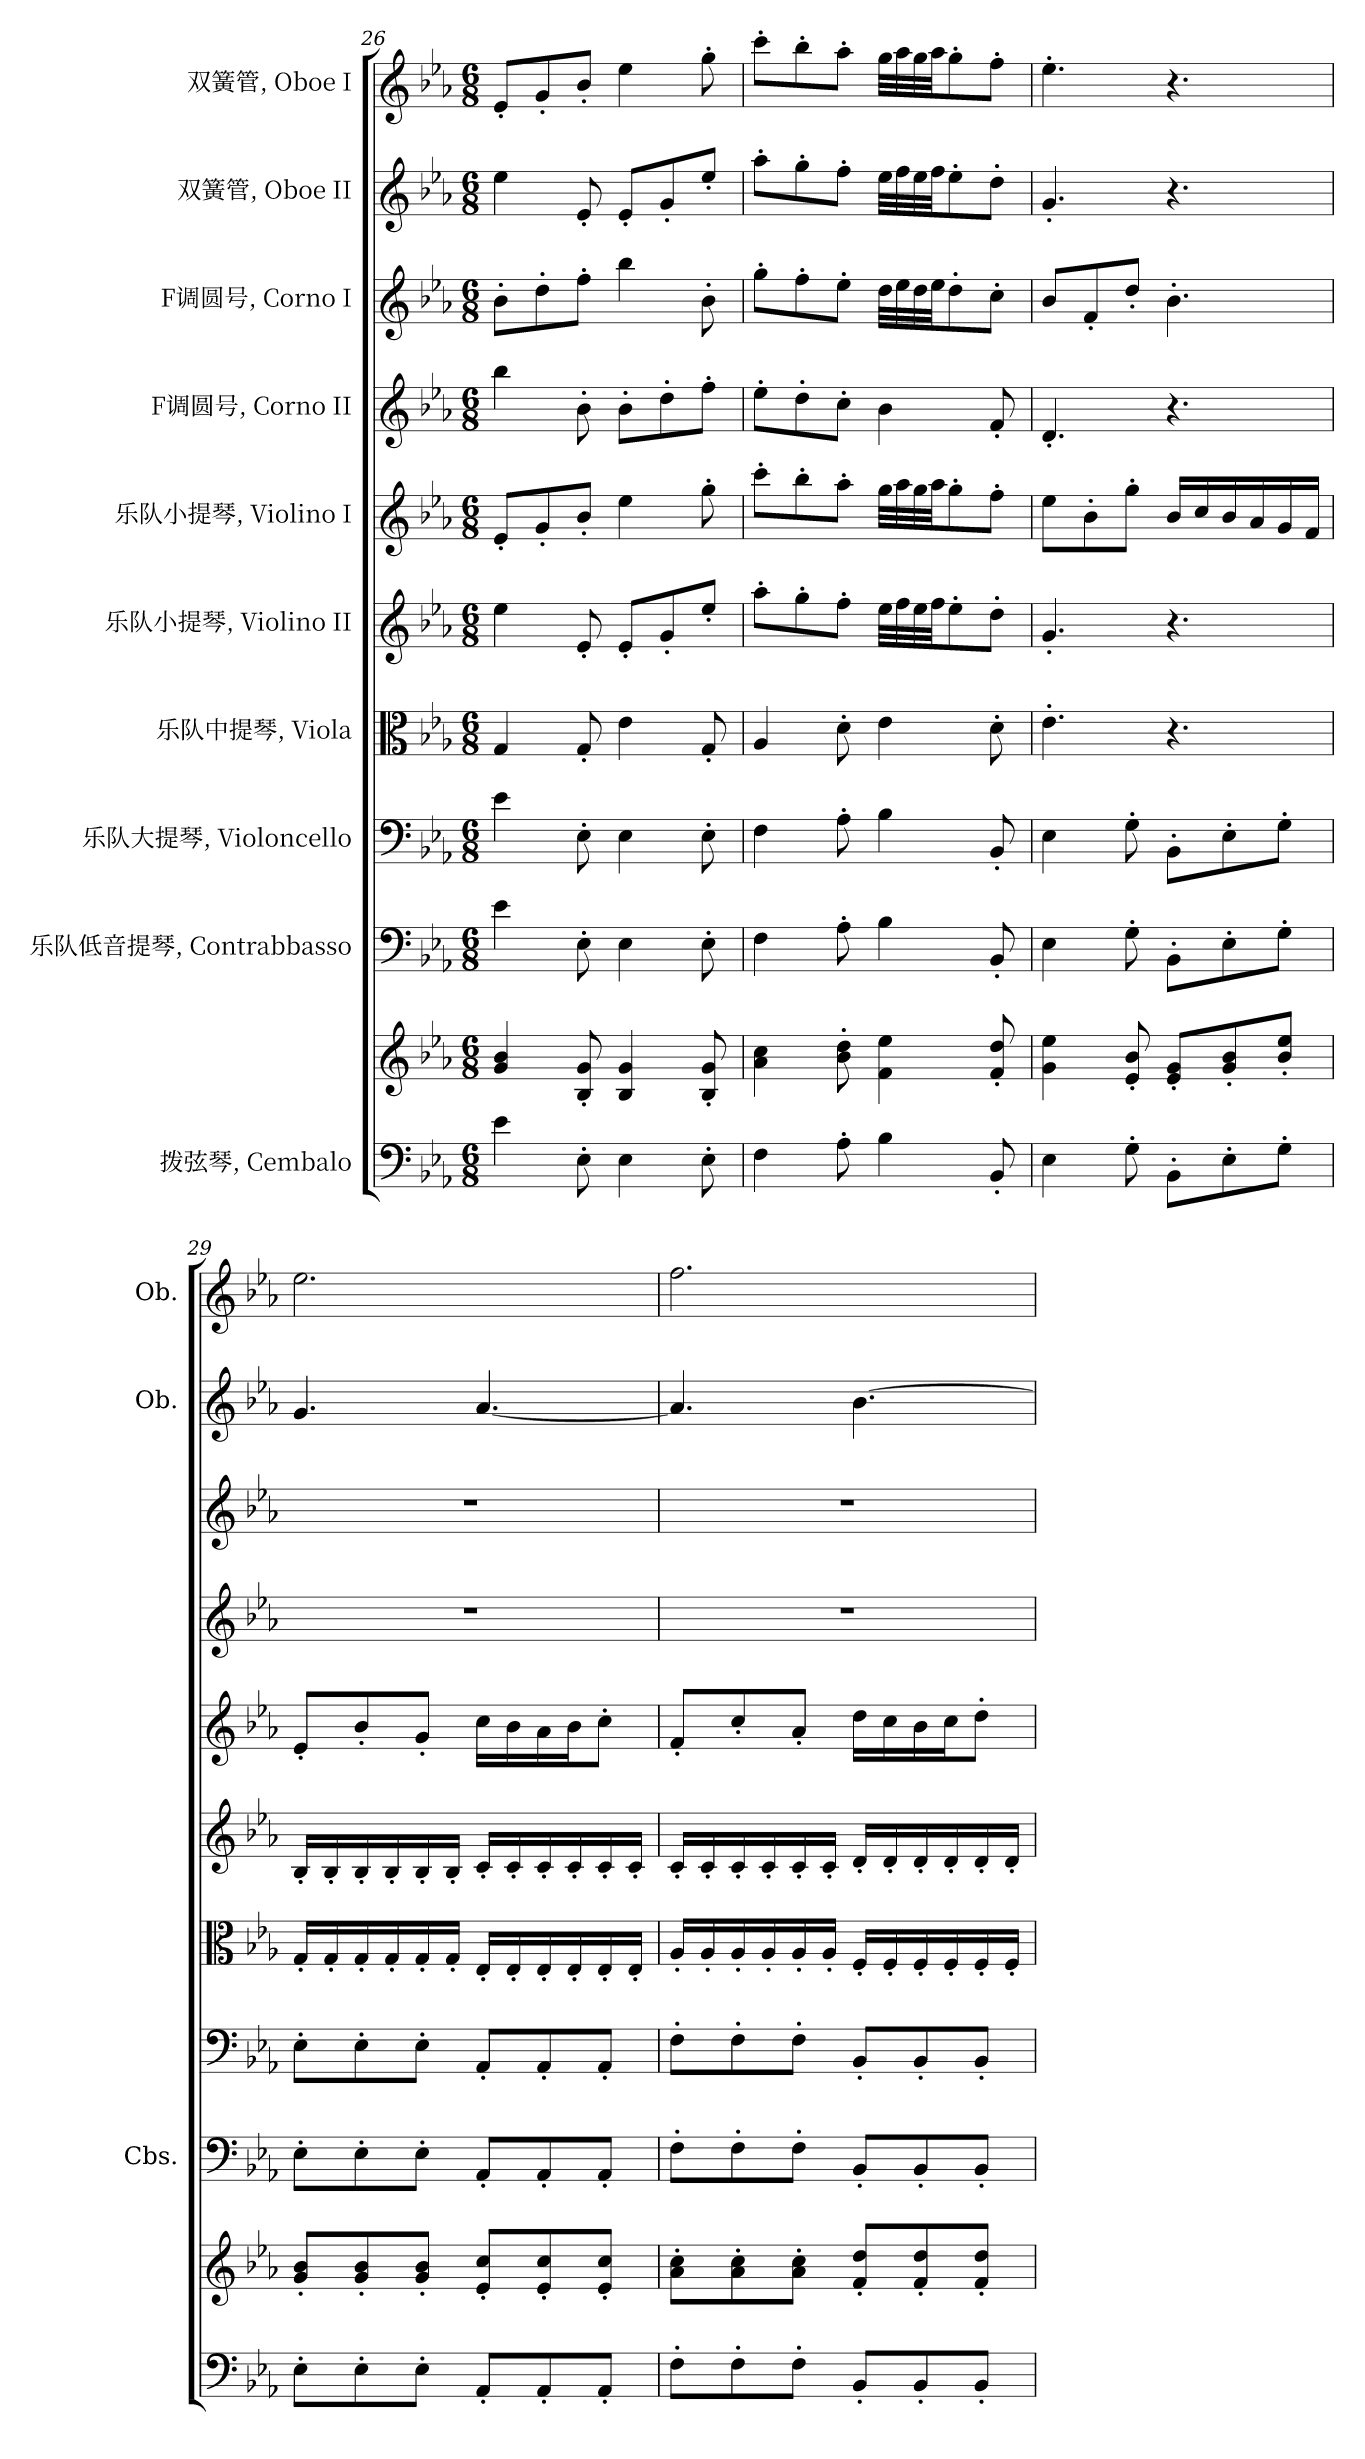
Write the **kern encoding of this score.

**kern	**kern	**kern	**kern	**kern	**kern	**kern	**kern	**kern	**kern	**kern
*part10	*part10	*part9	*part8	*part7	*part6	*part5	*part4	*part3	*part2	*part1
*staff11	*staff10	*staff9	*staff8	*staff7	*staff6	*staff5	*staff4	*staff3	*staff2	*staff1
*I"拨弦琴, Cembalo	*	*I"乐队低音提琴, Contrabbasso	*I"乐队大提琴, Violoncello	*I"乐队中提琴, Viola	*I"乐队小提琴, Violino II	*I"乐队小提琴, Violino I	*I"F调圆号, Corno II	*I"F调圆号, Corno I	*I"双簧管, Oboe II	*I"双簧管, Oboe I
*	*	*I'Cbs.	*	*	*	*	*	*	*I'Ob.	*I'Ob.
!!LO:PB:g=z
*clefF4	*clefG2	*clefF4	*clefF4	*clefC3	*clefG2	*clefG2	*clefG2	*clefG2	*clefG2	*clefG2
*	*	*ITrd7c12	*	*	*	*	*ITrd4c7	*ITrd4c7	*	*
*k[b-e-a-]	*k[b-e-a-]	*k[b-e-a-]	*k[b-e-a-]	*k[b-e-a-]	*k[b-e-a-]	*k[b-e-a-]	*k[b-e-a-d-]	*k[b-e-a-d-]	*k[b-e-a-]	*k[b-e-a-]
*M6/8	*M6/8	*M6/8	*M6/8	*M6/8	*M6/8	*M6/8	*M6/8	*M6/8	*M6/8	*M6/8
=26	=26	=26	=26	=26	=26	=26	=26	=26	=26	=26
4e-\	4g/ 4b-/	4E-\	4e-\	4G/	4ee-\	8e-'/L	4ee-\	8e-'\L	4ee-\	8e-'/L
.	.	.	.	.	.	8g'/	.	8g'\	.	8g'/
8E-'\	8B-/' 8g/'	8EE-'\	8E-'\	8G'/	8e-'/	8b-'/J	8e-'\	8b-'\J	8e-'/	8b-'/J
4E-\	4B-/ 4g/	4EE-\	4E-\	4e-\	8e-'/L	4ee-\	8e-'\L	4ee-\	8e-'/L	4ee-\
.	.	.	.	.	8g'/	.	8g'\	.	8g'/	.
8E-'\	8B-/' 8g/'	8EE-'\	8E-'\	8G'/	8ee-'/J	8gg'\	8b-'\J	8e-'\	8ee-'/J	8gg'\
=27	=27	=27	=27	=27	=27	=27	=27	=27	=27	=27
4F\	4a-\ 4cc\	4FF\	4F\	4A-/	8aa-'\L	8ccc'\L	8a-'\L	8cc'\L	8aa-'\L	8ccc'\L
.	.	.	.	.	8gg'\	8bb-'\	8g'\	8b-'\	8gg'\	8bb-'\
8A-'\	8b-\' 8dd\'	8AA-'\	8A-'\	8d'\	8ff'\J	8aa-'\J	8f'\J	8a-'\J	8ff'\J	8aa-'\J
4B-\	4f\ 4ee-\	4BB-\	4B-\	4e-\	32ee-\LLL	32gg\LLL	4e-\	32g\LLL	32ee-\LLL	32gg\LLL
.	.	.	.	.	32ff\	32aa-\	.	32a-\	32ff\	32aa-\
.	.	.	.	.	32ee-\	32gg\	.	32g\	32ee-\	32gg\
.	.	.	.	.	32ff\JJ	32aa-\JJ	.	32a-\JJ	32ff\JJ	32aa-\JJ
.	.	.	.	.	8ee-'\	8gg'\	.	8g'\	8ee-'\	8gg'\
8BB-'/	8f/' 8dd/'	8BBB-'/	8BB-'/	8d'\	8dd'\J	8ff'\J	8B-'/	8f'\J	8dd'\J	8ff'\J
=28	=28	=28	=28	=28	=28	=28	=28	=28	=28	=28
4E-\	4g\ 4ee-\	4EE-\	4E-\	4.e-'\	4.g'/	8ee-\L	4.G'/	8e-/L	4.g'/	4.ee-'\
.	.	.	.	.	.	8b-'\	.	8B-'/	.	.
8G'\	8e-/' 8b-/'	8GG'\	8G'\	.	.	8gg'\J	.	8g'/J	.	.
8BB-'\L	8e-/' 8g/'L	8BBB-'\L	8BB-'\L	4.r	4.r	16b-/LL	4.r	4.e-'\	4.r	4.r
.	.	.	.	.	.	16cc/	.	.	.	.
8E-'\	8g/' 8b-/'	8EE-'\	8E-'\	.	.	16b-/	.	.	.	.
.	.	.	.	.	.	16a-/	.	.	.	.
8G'\J	8b-/' 8ee-/'J	8GG'\J	8G'\J	.	.	16g/	.	.	.	.
.	.	.	.	.	.	16f/JJ	.	.	.	.
!!LO:PB:g=z
=29	=29	=29	=29	=29	=29	=29	=29	=29	=29	=29
8E-'\L	8g/' 8b-/'L	8EE-'\L	8E-'\L	16G'/LL	16B-'/LL	8e-'/L	2.r	2.r	4.g/	2.ee-\
.	.	.	.	16G'/	16B-'/	.	.	.	.	.
8E-'\	8g/' 8b-/'	8EE-'\	8E-'\	16G'/	16B-'/	8b-'/	.	.	.	.
.	.	.	.	16G'/	16B-'/	.	.	.	.	.
8E-'\J	8g/' 8b-/'J	8EE-'\J	8E-'\J	16G'/	16B-'/	8g'/J	.	.	.	.
.	.	.	.	16G'/JJ	16B-'/JJ	.	.	.	.	.
8AA-'/L	8e-/' 8cc/'L	8AAA-'/L	8AA-'/L	16E-'/LL	16c'/LL	16cc\LL	.	.	[4.a-/	.
.	.	.	.	16E-'/	16c'/	16b-\	.	.	.	.
8AA-'/	8e-/' 8cc/'	8AAA-'/	8AA-'/	16E-'/	16c'/	16a-\	.	.	.	.
.	.	.	.	16E-'/	16c'/	16b-\J	.	.	.	.
8AA-'/J	8e-/' 8cc/'J	8AAA-'/J	8AA-'/J	16E-'/	16c'/	8cc'\J	.	.	.	.
.	.	.	.	16E-'/JJ	16c'/JJ	.	.	.	.	.
=30	=30	=30	=30	=30	=30	=30	=30	=30	=30	=30
8F'\L	8a-\' 8cc\'L	8FF'\L	8F'\L	16A-'/LL	16c'/LL	8f'/L	2.r	2.r	4.a-/]	2.ff\
.	.	.	.	16A-'/	16c'/	.	.	.	.	.
8F'\	8a-\' 8cc\'	8FF'\	8F'\	16A-'/	16c'/	8cc'/	.	.	.	.
.	.	.	.	16A-'/	16c'/	.	.	.	.	.
8F'\J	8a-\' 8cc\'J	8FF'\J	8F'\J	16A-'/	16c'/	8a-'/J	.	.	.	.
.	.	.	.	16A-'/JJ	16c'/JJ	.	.	.	.	.
8BB-'/L	8f/' 8dd/'L	8BBB-'/L	8BB-'/L	16F'/LL	16d'/LL	16dd\LL	.	.	[4.b-\	.
.	.	.	.	16F'/	16d'/	16cc\	.	.	.	.
8BB-'/	8f/' 8dd/'	8BBB-'/	8BB-'/	16F'/	16d'/	16b-\	.	.	.	.
.	.	.	.	16F'/	16d'/	16cc\J	.	.	.	.
8BB-'/J	8f/' 8dd/'J	8BBB-'/J	8BB-'/J	16F'/	16d'/	8dd'\J	.	.	.	.
.	.	.	.	16F'/JJ	16d'/JJ	.	.	.	.	.
=	=	=	=	=	=	=	=	=	=	=
*-	*-	*-	*-	*-	*-	*-	*-	*-	*-	*-
